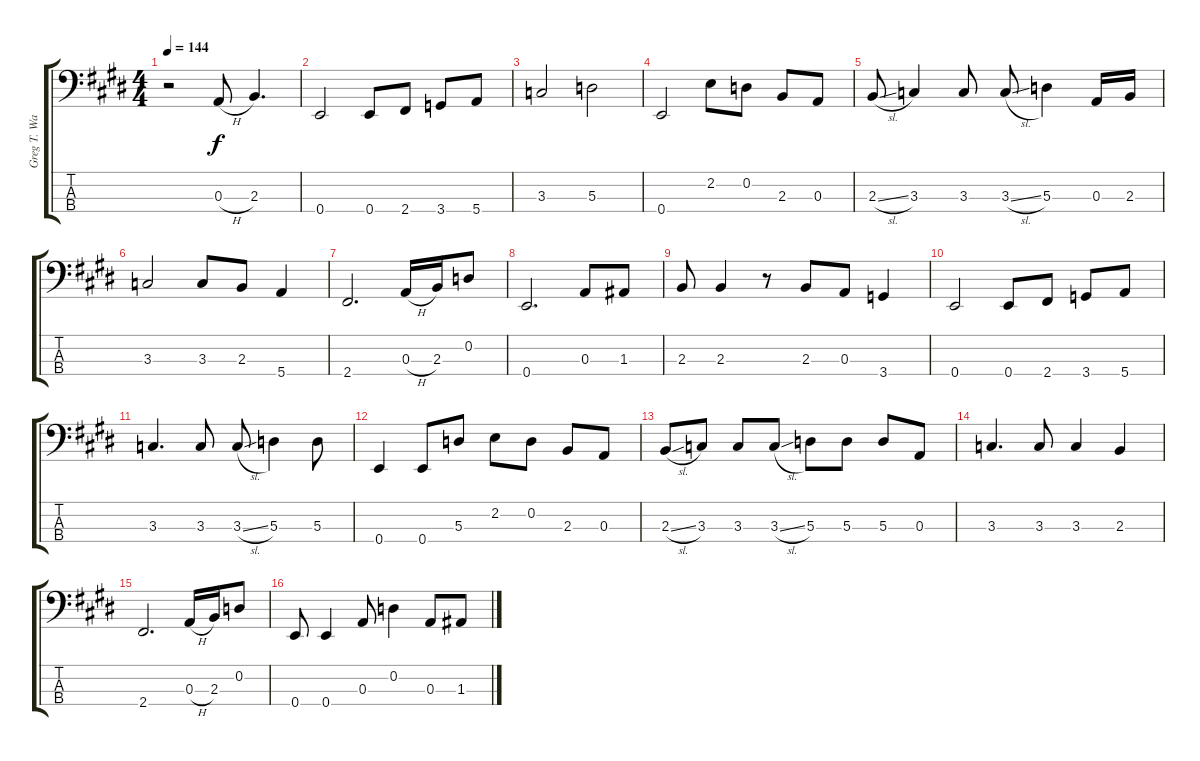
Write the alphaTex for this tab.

\track ("Greg T. Walker Bass" "Greg T. Wa") {instrument electricbassfinger}
\staff {score tabs}
\tuning (G2 D2 A1 E1) {hide}
\ts (4 4)
\tempo 144
\clef f4
\ks c#minor
r.2{dy f} 0.3{h}.8 2.3.4{d} |
0.4.2 0.4.8 2.4.8 3.4.8 5.4.8 |
3.3.2 5.3.2 |
0.4.2 2.2.8 0.2.8 2.3.8 0.3.8 |
2.3{sl}.8 3.3.4 3.3.8 3.3{sl}.8 5.3.4 0.3.16 2.3.16 |
3.3.2 3.3.8 2.3.8 5.4.4 |
2.4.2{d} 0.3{h}.16 2.3.16 0.2.8 |
0.4.2{d} 0.3.8 1.3.8 |
2.3.8 2.3.4 r.8 2.3.8 0.3.8 3.4.4 |
0.4.2 0.4.8 2.4.8 3.4.8 5.4.8 |
3.3.4{d} 3.3.8 3.3{sl}.8 5.3.4 5.3.8 |
0.4.4 0.4.8 5.3.8 2.2.8 0.2.8 2.3.8 0.3.8 |
2.3{sl}.8 3.3.8 3.3.8 3.3{sl}.8 5.3.8 5.3.8 5.3.8 0.3.8 |
3.3.4{d} 3.3.8 3.3.4 2.3.4 |
2.4.2{d} 0.3{h}.16 2.3.16 0.2.8 |
0.4.8 0.4.4 0.3.8 0.2.4 0.3.8 1.3.8
